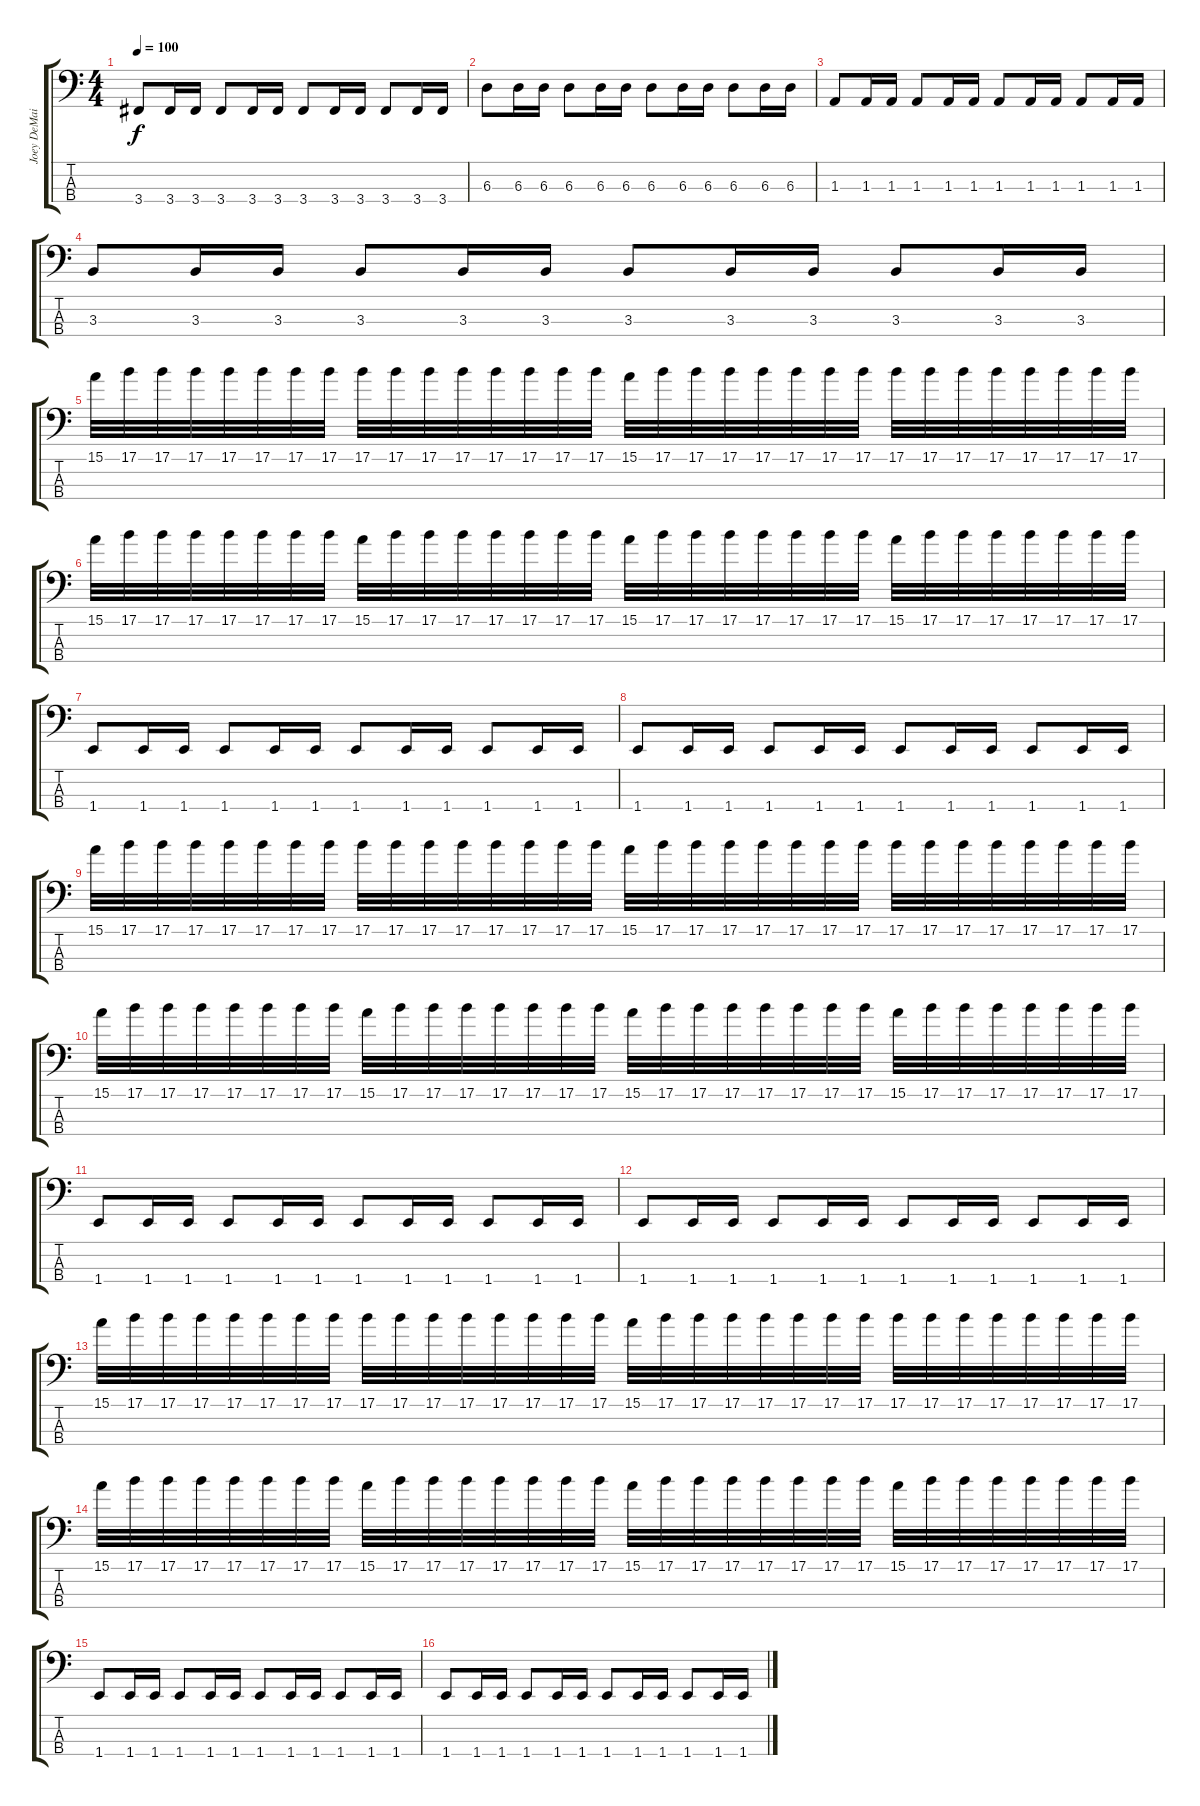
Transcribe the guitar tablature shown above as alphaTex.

\track ("Joey DeMaio" "Joey DeMai") {instrument electricbasspick}
\staff {score tabs}
\tuning (Gb2 Db2 Ab1 Eb1) {hide}
\ts (4 4)
\tempo 100
\clef f4
\ks c
3.4.8{dy f} 3.4.16 3.4.16 3.4.8 3.4.16 3.4.16 3.4.8 3.4.16 3.4.16 3.4.8 3.4.16 3.4.16 |
6.3.8 6.3.16 6.3.16 6.3.8 6.3.16 6.3.16 6.3.8 6.3.16 6.3.16 6.3.8 6.3.16 6.3.16 |
1.3.8 1.3.16 1.3.16 1.3.8 1.3.16 1.3.16 1.3.8 1.3.16 1.3.16 1.3.8 1.3.16 1.3.16 |
3.3.8 3.3.16 3.3.16 3.3.8 3.3.16 3.3.16 3.3.8 3.3.16 3.3.16 3.3.8 3.3.16 3.3.16 |
15.1.32 17.1.32 17.1.32 17.1.32 17.1.32 17.1.32 17.1.32 17.1.32 17.1.32 17.1.32 17.1.32 17.1.32 17.1.32 17.1.32 17.1.32 17.1.32 15.1.32 17.1.32 17.1.32 17.1.32 17.1.32 17.1.32 17.1.32 17.1.32 17.1.32 17.1.32 17.1.32 17.1.32 17.1.32 17.1.32 17.1.32 17.1.32 |
15.1.32 17.1.32 17.1.32 17.1.32 17.1.32 17.1.32 17.1.32 17.1.32 15.1.32 17.1.32 17.1.32 17.1.32 17.1.32 17.1.32 17.1.32 17.1.32 15.1.32 17.1.32 17.1.32 17.1.32 17.1.32 17.1.32 17.1.32 17.1.32 15.1.32 17.1.32 17.1.32 17.1.32 17.1.32 17.1.32 17.1.32 17.1.32 |
1.4.8 1.4.16 1.4.16 1.4.8 1.4.16 1.4.16 1.4.8 1.4.16 1.4.16 1.4.8 1.4.16 1.4.16 |
1.4.8 1.4.16 1.4.16 1.4.8 1.4.16 1.4.16 1.4.8 1.4.16 1.4.16 1.4.8 1.4.16 1.4.16 |
15.1.32 17.1.32 17.1.32 17.1.32 17.1.32 17.1.32 17.1.32 17.1.32 17.1.32 17.1.32 17.1.32 17.1.32 17.1.32 17.1.32 17.1.32 17.1.32 15.1.32 17.1.32 17.1.32 17.1.32 17.1.32 17.1.32 17.1.32 17.1.32 17.1.32 17.1.32 17.1.32 17.1.32 17.1.32 17.1.32 17.1.32 17.1.32 |
15.1.32 17.1.32 17.1.32 17.1.32 17.1.32 17.1.32 17.1.32 17.1.32 15.1.32 17.1.32 17.1.32 17.1.32 17.1.32 17.1.32 17.1.32 17.1.32 15.1.32 17.1.32 17.1.32 17.1.32 17.1.32 17.1.32 17.1.32 17.1.32 15.1.32 17.1.32 17.1.32 17.1.32 17.1.32 17.1.32 17.1.32 17.1.32 |
1.4.8 1.4.16 1.4.16 1.4.8 1.4.16 1.4.16 1.4.8 1.4.16 1.4.16 1.4.8 1.4.16 1.4.16 |
1.4.8 1.4.16 1.4.16 1.4.8 1.4.16 1.4.16 1.4.8 1.4.16 1.4.16 1.4.8 1.4.16 1.4.16 |
15.1.32 17.1.32 17.1.32 17.1.32 17.1.32 17.1.32 17.1.32 17.1.32 17.1.32 17.1.32 17.1.32 17.1.32 17.1.32 17.1.32 17.1.32 17.1.32 15.1.32 17.1.32 17.1.32 17.1.32 17.1.32 17.1.32 17.1.32 17.1.32 17.1.32 17.1.32 17.1.32 17.1.32 17.1.32 17.1.32 17.1.32 17.1.32 |
15.1.32 17.1.32 17.1.32 17.1.32 17.1.32 17.1.32 17.1.32 17.1.32 15.1.32 17.1.32 17.1.32 17.1.32 17.1.32 17.1.32 17.1.32 17.1.32 15.1.32 17.1.32 17.1.32 17.1.32 17.1.32 17.1.32 17.1.32 17.1.32 15.1.32 17.1.32 17.1.32 17.1.32 17.1.32 17.1.32 17.1.32 17.1.32 |
1.4.8 1.4.16 1.4.16 1.4.8 1.4.16 1.4.16 1.4.8 1.4.16 1.4.16 1.4.8 1.4.16 1.4.16 |
1.4.8 1.4.16 1.4.16 1.4.8 1.4.16 1.4.16 1.4.8 1.4.16 1.4.16 1.4.8 1.4.16 1.4.16
